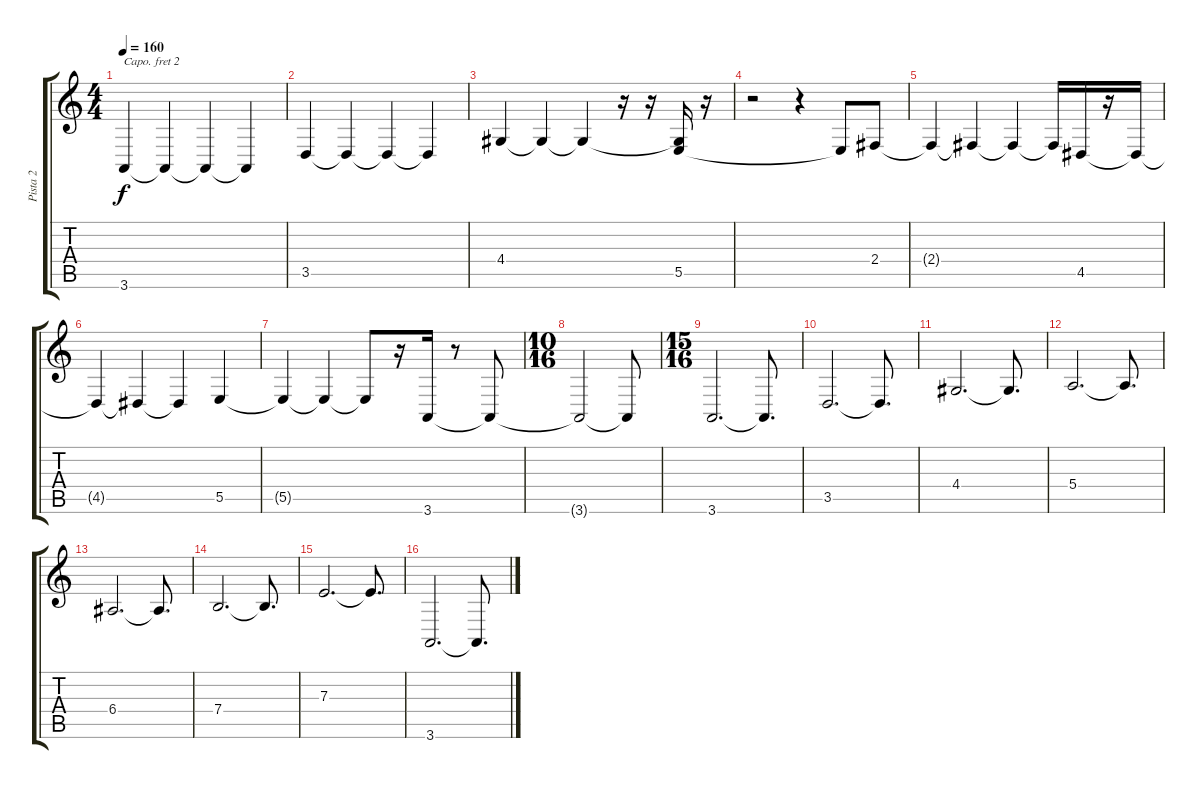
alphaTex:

\track ("Pista 2" "Pista 2") {instrument cello}
\staff {score tabs}
\capo 2
\tuning (E4 B3 G3 D3 A2 E2) {hide}
\ts (4 4)
\tempo 160
\clef g2
\ks c
3.6.4{dy f instrument cello} 3.6{t}.4 3.6{t}.4 3.6{t}.4 |
3.5.4 3.5{t}.4 3.5{t}.4 3.5{t}.4 |
4.4.4 4.4{t}.4 4.4{t}.4 r.16 r.16 (4.4{t} 5.5).16 r.16 |
r.2 r.4 5.5{t}.8 2.4.8 |
2.4{t}.4 2.4{t}.4 2.4{t}.4 2.4{t}.16 4.5.16 r.16 4.5{t}.16 |
4.5{t}.4 4.5{t}.4 4.5{t}.4 5.5.4 |
5.5{t}.4 5.5{t}.4 5.5{t}.8 r.16 3.6.16 r.8 3.6{t}.8 |
\ts (10 16)
3.6{t}.2 3.6{t}.8 |
\ts (15 16)
3.6.2{d} 3.6{t}.8{d} |
3.5.2{d} 3.5{t}.8{d} |
4.4.2{d} 4.4{t}.8{d} |
5.4.2{d} 5.4{t}.8{d} |
6.4.2{d} 6.4{t}.8{d} |
7.4.2{d} 7.4{t}.8{d} |
7.3.2{d} 7.3{t}.8{d} |
3.6.2{d volume 0} 3.6{t}.8{d}
